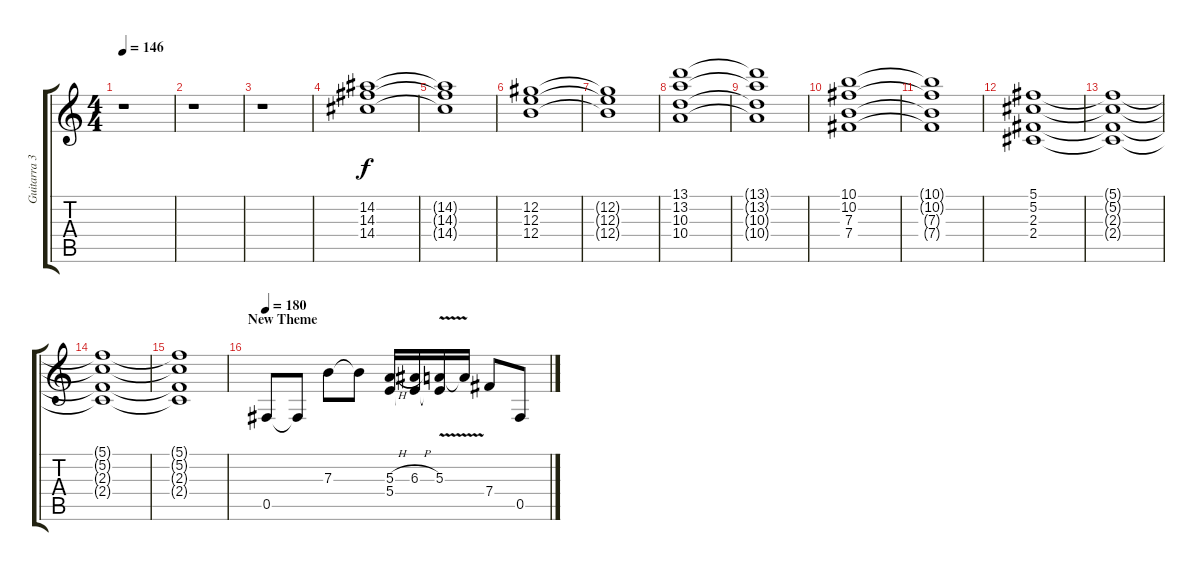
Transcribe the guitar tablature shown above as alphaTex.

\track ("Guitarra 3" "Guitarra 3") {instrument overdrivenguitar}
\staff {score tabs}
\tuning (Db4 Ab3 E3 B2 Gb2 Db2) {hide}
\ts (4 4)
\tempo 146
\clef g2
\ks c
r.1{dy f} |
r.1 |
r.1 |
(14.2 14.3 14.4).1 |
(14.2{t} 14.3{t} 14.4{t}).1 |
(12.2 12.3 12.4).1 |
(12.2{t} 12.3{t} 12.4{t}).1 |
(13.1 13.2 10.3 10.4).1 |
(13.1{t} 13.2{t} 10.3{t} 10.4{t}).1 |
(10.1 10.2 7.3 7.4).1 |
(10.1{t} 10.2{t} 7.3{t} 7.4{t}).1 |
(5.1 5.2 2.3 2.4).1 |
(5.1{t} 5.2{t} 2.3{t} 2.4{t}).1 |
(5.1{t} 5.2{t} 2.3{t} 2.4{t}).1 |
(5.1{t} 5.2{t} 2.3{t} 2.4{t}).1 |
\section ("" "New Theme")
\tempo 180
0.5.8 0.5{t}.8 7.3.8 7.3{t}.8 (5.3{h} 5.4).16 (6.3{h} 5.4{t}).16 (5.3{v} 5.4{t}).16 5.3{t}.16 7.4.8 0.5.8
